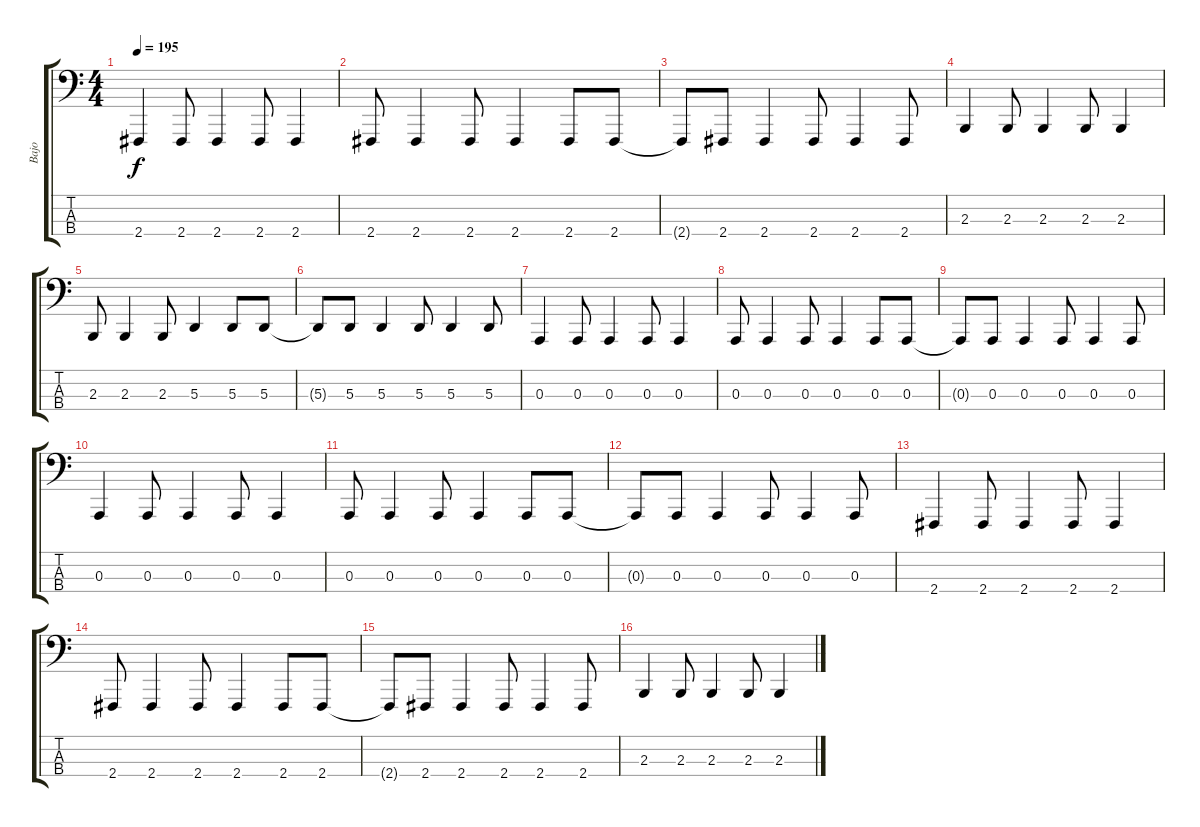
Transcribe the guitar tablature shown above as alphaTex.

\track ("Bajo" "Bajo") {instrument lead2sawtooth}
\staff {score tabs}
\tuning (G2 D2 A1 E1) {hide}
\ts (4 4)
\tempo 195
\clef f4
\ks c
2.4.4{dy f} 2.4.8 2.4.4 2.4.8 2.4.4 |
2.4.8 2.4.4 2.4.8 2.4.4 2.4.8 2.4.8 |
2.4{t}.8 2.4.8 2.4.4 2.4.8 2.4.4 2.4.8 |
2.3.4 2.3.8 2.3.4 2.3.8 2.3.4 |
2.3.8 2.3.4 2.3.8 5.3.4 5.3.8 5.3.8 |
5.3{t}.8 5.3.8 5.3.4 5.3.8 5.3.4 5.3.8 |
0.3.4 0.3.8 0.3.4 0.3.8 0.3.4 |
0.3.8 0.3.4 0.3.8 0.3.4 0.3.8 0.3.8 |
0.3{t}.8 0.3.8 0.3.4 0.3.8 0.3.4 0.3.8 |
0.3.4 0.3.8 0.3.4 0.3.8 0.3.4 |
0.3.8 0.3.4 0.3.8 0.3.4 0.3.8 0.3.8 |
0.3{t}.8 0.3.8 0.3.4 0.3.8 0.3.4 0.3.8 |
2.4.4 2.4.8 2.4.4 2.4.8 2.4.4 |
2.4.8 2.4.4 2.4.8 2.4.4 2.4.8 2.4.8 |
2.4{t}.8 2.4.8 2.4.4 2.4.8 2.4.4 2.4.8 |
2.3.4 2.3.8 2.3.4 2.3.8 2.3.4
